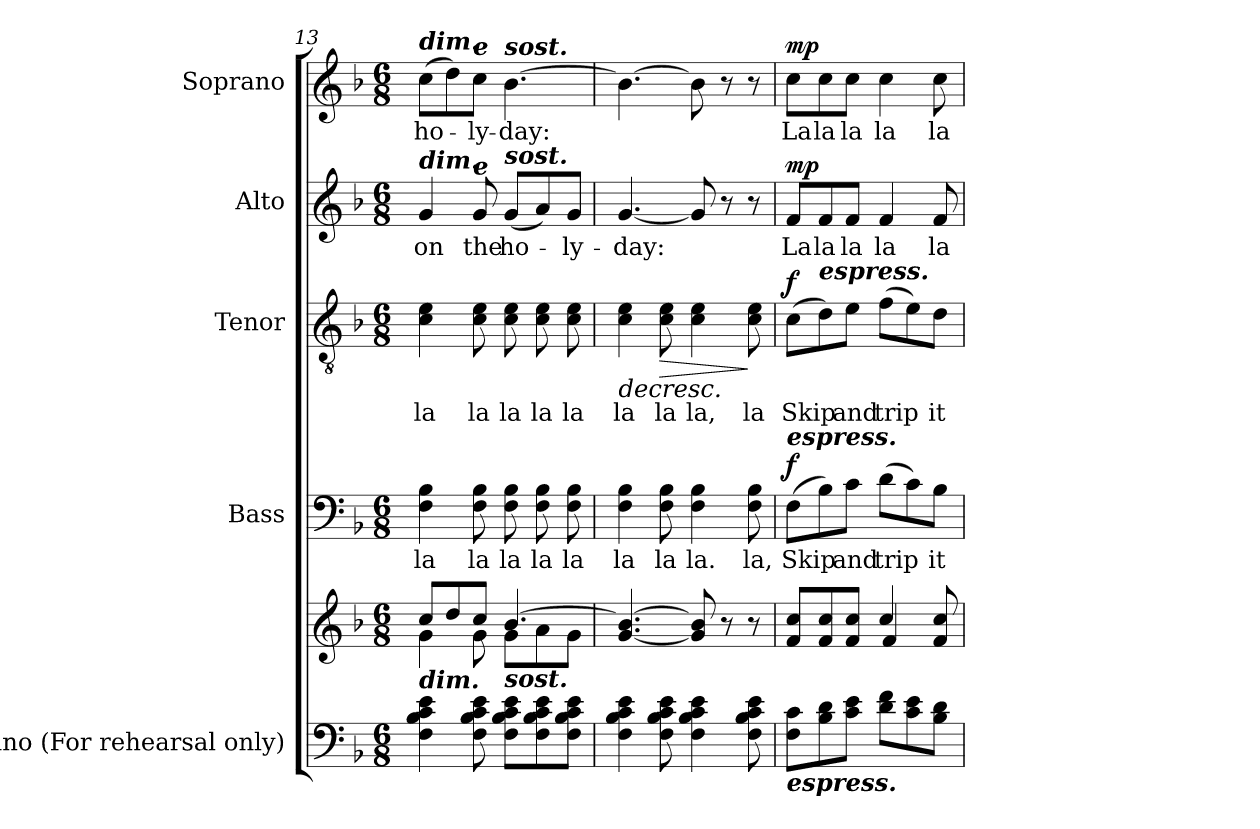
**kern	**kern	**dynam	**kern	**text	**dynam	**kern	**text	**dynam	**kern	**text	**dynam	**kern	**text	**dynam
*part5	*part5	*part5	*part4	*part4	*part4	*part3	*part3	*part3	*part2	*part2	*part2	*part1	*part1	*part1
*staff6	*staff5	*staff5/6	*staff4	*staff4	*staff4	*staff3	*staff3	*staff3	*staff2	*staff2	*staff2	*staff1	*staff1	*staff1
*I"Piano (For rehearsal only)	*	*	*I"Bass	*	*	*I"Tenor	*	*	*I"Alto	*	*	*I"Soprano	*	*
*I'Pno.	*	*	*I'B.	*	*	*I'T.	*	*	*I'A.	*	*	*I'S.	*	*
*clefF4	*clefG2	*	*clefF4	*	*	*clefGv2	*	*	*clefG2	*	*	*clefG2	*	*
*	*	*	*	*	*	*ITrd7c12	*	*	*	*	*	*	*	*
*k[b-]	*k[b-]	*	*k[b-]	*	*	*k[b-]	*	*	*k[b-]	*	*	*k[b-]	*	*
*F:	*F:	*	*F:	*	*	*F:	*	*	*F:	*	*	*F:	*	*
*M6/8	*M6/8	*	*M6/8	*	*	*M6/8	*	*	*M6/8	*	*	*M6/8	*	*
=13	=13	=13	=13	=13	=13	=13	=13	=13	=13	=13	=13	=13	=13	=13
*	*^	*	*	*	*	*	*	*	*	*	*	*	*	*
!	!	!	!	!	!LO:LY:b:color=#000000	!	!	!	!	!	!	!	!	!	!
!	!	!	!	!	!	!	!	!LO:LY:b:color=#000000	!	!	!	!	!	!	!
!	!	!	!	!	!	!	!	!	!	!	!LO:LY:b:color=#000000	!	!	!	!
!	!	!	!	!	!	!	!	!	!	!	!	!	!LO:TX:a:Bi:t=dim.	!	!
!	!	!	!	!	!	!	!	!	!	!LO:TX:a:Bi:t=dim.	!	!	!	!	!
!LO:TX:a:Bi:t=dim.	!	!	!	!	!	!	!	!	!	!	!	!	!	!	!
!	!	!	!	!	!	!	!	!	!	!	!	!	!	!LO:LY:b:color=#000000	!
4Fi\ 4B-i 4ci 4ei	8cci/L	4gi\	.	4Fi\ 4B-i	la	.	4Ci\ 4Ei	la	.	4gi/	on	.	(8cci\L	ho-	.
.	8ddi/	.	.	.	.	.	.	.	.	.	.	.	8ddi\)	.	.
!	!	!	!	!	!LO:LY:b:color=#000000	!	!	!	!	!	!	!	!	!	!
!	!	!	!	!	!	!	!	!LO:LY:b:color=#000000	!	!	!	!	!	!	!
!	!	!	!	!	!	!	!	!	!	!	!LO:LY:b:color=#000000	!	!	!	!
!	!	!	!	!	!	!	!	!	!	!	!	!	!LO:TX:a:Bi:t=e	!	!
!	!	!	!	!	!	!	!	!	!	!LO:TX:a:Bi:t=e	!	!	!	!	!
!	!	!	!	!	!	!	!	!	!	!	!	!	!	!LO:LY:b:color=#000000	!
8Fi\ 8B-i 8ci 8ei	8cci/J	8gi\	.	8Fi\ 8B-i	la	.	8Ci\ 8Ei	la	.	8gi/	the	.	8cci\J	-ly-	.
!	!	!	!	!	!LO:LY:b:color=#000000	!	!	!	!	!	!	!	!	!	!
!	!	!	!	!	!	!	!	!LO:LY:b:color=#000000	!	!	!	!	!	!	!
!	!	!	!	!	!	!	!	!	!	!	!LO:LY:b:color=#000000	!	!	!	!
!	!	!	!	!	!	!	!	!	!	!	!	!	!LO:TX:a:Bi:t=sost.	!	!
!	!	!	!	!	!	!	!	!	!	!LO:TX:a:Bi:t=sost.	!	!	!	!	!
!	!LO:TX:b:Bi:t=sost.	!	!	!	!	!	!	!	!	!	!	!	!	!	!
!	!	!	!	!	!	!	!	!	!	!	!	!	!	!LO:LY:b:color=#000000	!
8Fi\ 8B-i 8ci 8eiL	[>4.b-i/	8gi\L	.	8Fi\ 8B-i	la	.	8Ci\ 8Ei	la	.	(8gi/L	ho-	.	[>4.b-i\	-day:	.
!	!	!	!	!	!LO:LY:b:color=#000000	!	!	!	!	!	!	!	!	!	!
!	!	!	!	!	!	!	!	!LO:LY:b:color=#000000	!	!	!	!	!	!	!
8Fi\ 8B-i 8ci 8ei	.	8ai\	.	8Fi\ 8B-i	la	.	8Ci\ 8Ei	la	.	8ai/)	.	.	.	.	.
!	!	!	!	!	!LO:LY:b:color=#000000	!	!	!	!	!	!	!	!	!	!
!	!	!	!	!	!	!	!	!LO:LY:b:color=#000000	!	!	!	!	!	!	!
!	!	!	!	!	!	!	!	!	!	!	!LO:LY:b:color=#000000	!	!	!	!
8Fi\ 8B-i 8ci 8eiJ	.	8gi\J	.	8Fi\ 8B-i	la	.	8Ci\ 8Ei	la	.	8gi/J	-ly-	.	.	.	.
*	*v	*v	*	*	*	*	*	*	*	*	*	*	*	*	*
=14	=14	=14	=14	=14	=14	=14	=14	=14	=14	=14	=14	=14	=14	=14
*	*^	*	*	*	*	*	*	*	*	*	*	*	*	*
!	!	!	!	!	!LO:LY:b:color=#000000	!	!	!	!	!	!	!	!	!	!
*	*v	*v	*	*	*	*	*	*	*	*	*	*	*	*	*
*	*^	*	*	*	*	*	*	*	*	*	*	*	*	*
!	!	!	!	!	!	!	!	!LO:LY:b:color=#000000	!LO:HP:b	!	!	!	!	!	!
*	*v	*v	*	*	*	*	*	*	*	*	*	*	*	*	*
*	*^	*	*	*	*	*	*	*	*	*	*	*	*	*
!	!	!	!	!	!	!	!	!	!	!	!LO:LY:b:color=#000000	!	!	!	!
*	*v	*v	*	*	*	*	*	*	*	*	*	*	*	*	*
4Fi\ 4B-i 4ci 4ei	[<4.gi/ 4.b-i_>	.	4Fi\ 4B-i	la	.	4Ci\ 4Ei	la	>	[<4.gi/	-day:	.	4.b-i\_>	.	.
!	!	!	!	!LO:LY:b:color=#000000	!	!	!	!	!	!	!	!	!	!
!	!	!	!	!	!	!	!LO:LY:b:color=#000000	!LO:HP:b	!	!	!	!	!	!
8Fi\ 8B-i 8ci 8ei	.	.	8Fi\ 8B-i	la	.	8Ci\ 8Ei	la	>	.	.	.	.	.	.
!	!	!	!	!LO:LY:b:color=#000000	!	!	!	!	!	!	!	!	!	!
!	!	!	!	!	!	!	!LO:LY:b:color=#000000	!	!	!	!	!	!	!
4Fi\ 4B-i 4ci 4ei	8gi/] 8b-i]	.	4Fi\ 4B-i	la.	.	4Ci\ 4Ei	la,	.	8gi/]	.	.	8b-i\]	.	.
.	8r	.	.	.	.	.	.	.	8r	.	.	8r	.	.
!	!	!	!	!LO:LY:b:color=#000000	!	!	!	!	!	!	!	!	!	!
!	!	!	!	!	!	!	!LO:LY:b:color=#000000	!	!	!	!	!	!	!
8Fi\ 8B-i 8ci 8ei	8r	.	8Fi\ 8B-i	la,	.	8Ci\ 8Ei	la	] ]	8r	.	.	8r	.	.
=15	=15	=15	=15	=15	=15	=15	=15	=15	=15	=15	=15	=15	=15	=15
*	*^	*	*	*	*	*	*	*	*	*	*	*	*	*
!	!	!	!	!	!LO:LY:b:color=#000000	!	!	!	!	!	!	!	!	!	!
!	!	!	!	!	!	!	!	!LO:LY:b:color=#000000	!	!	!	!	!	!	!
!	!	!	!	!	!	!	!	!	!	!	!LO:LY:b:color=#000000	!	!	!	!
!	!	!	!	!LO:TX:a:Bi:t=espress.	!	!	!	!	!	!	!	!	!	!	!
!LO:TX:b:Bi:t=espress.	!	!	!	!	!	!	!	!	!	!	!	!	!	!	!
!	!	!	!	!	!	!	!	!	!	!	!	!	!	!LO:LY:b:color=#000000	!
8Fi\ 8ciL	8fi/ 8cciL	4.ryy	f mp	(8Fi\L	Skip	f	(8Ci\L	Skip	f	8fi/L	La	mp	8cci\L	La	mp
!	!	!	!	!	!	!	!	!	!	!	!LO:LY:b:color=#000000	!	!	!	!
!	!	!	!	!	!	!	!LO:TX:a:Bi:t=espress.	!	!	!	!	!	!	!	!
!	!	!	!	!	!	!	!	!	!	!	!	!	!	!LO:LY:b:color=#000000	!
8B-i\ 8di	8fi/ 8cci	.	.	8B-i\)	.	.	8Di\)	.	.	8fi/	la	.	8cci\	la	.
!	!	!	!	!	!LO:LY:b:color=#000000	!	!	!	!	!	!	!	!	!	!
!	!	!	!	!	!	!	!	!LO:LY:b:color=#000000	!	!	!	!	!	!	!
!	!	!	!	!	!	!	!	!	!	!	!LO:LY:b:color=#000000	!	!	!	!
!	!	!	!	!	!	!	!	!	!	!	!	!	!	!LO:LY:b:color=#000000	!
8ci\ 8eiJ	8fi/ 8cciJ	.	.	8ci\J	and	.	8Ei\J	and	.	8fi/J	la	.	8cci\J	la	.
!	!	!	!	!	!LO:LY:b:color=#000000	!	!	!	!	!	!	!	!	!	!
!	!	!	!	!	!	!	!	!LO:LY:b:color=#000000	!	!	!	!	!	!	!
!	!	!	!	!	!	!	!	!	!	!	!LO:LY:b:color=#000000	!	!	!	!
!	!	!	!	!	!	!	!	!	!	!	!	!	!	!LO:LY:b:color=#000000	!
8di\ 8fiL	4cci/	4fi/	.	(8di\L	trip	.	(8Fi\L	trip	.	4fi/	la	.	4cci\	la	.
8ci\ 8ei	.	.	.	8ci\)	.	.	8Ei\)	.	.	.	.	.	.	.	.
!	!	!	!	!	!LO:LY:b:color=#000000	!	!	!	!	!	!	!	!	!	!
!	!	!	!	!	!	!	!	!LO:LY:b:color=#000000	!	!	!	!	!	!	!
!	!	!	!	!	!	!	!	!	!	!	!LO:LY:b:color=#000000	!	!	!	!
!	!	!	!	!	!	!	!	!	!	!	!	!	!	!LO:LY:b:color=#000000	!
8B-i\ 8diJ	8fi/ 8cci	8ryy	.	8B-i\J	it	.	8Di\J	it	.	8fi/	la	.	8cci\	la	.
*	*v	*v	*	*	*	*	*	*	*	*	*	*	*	*	*
=	=	=	=	=	=	=	=	=	=	=	=	=	=	=
*-	*-	*-	*-	*-	*-	*-	*-	*-	*-	*-	*-	*-	*-	*-
